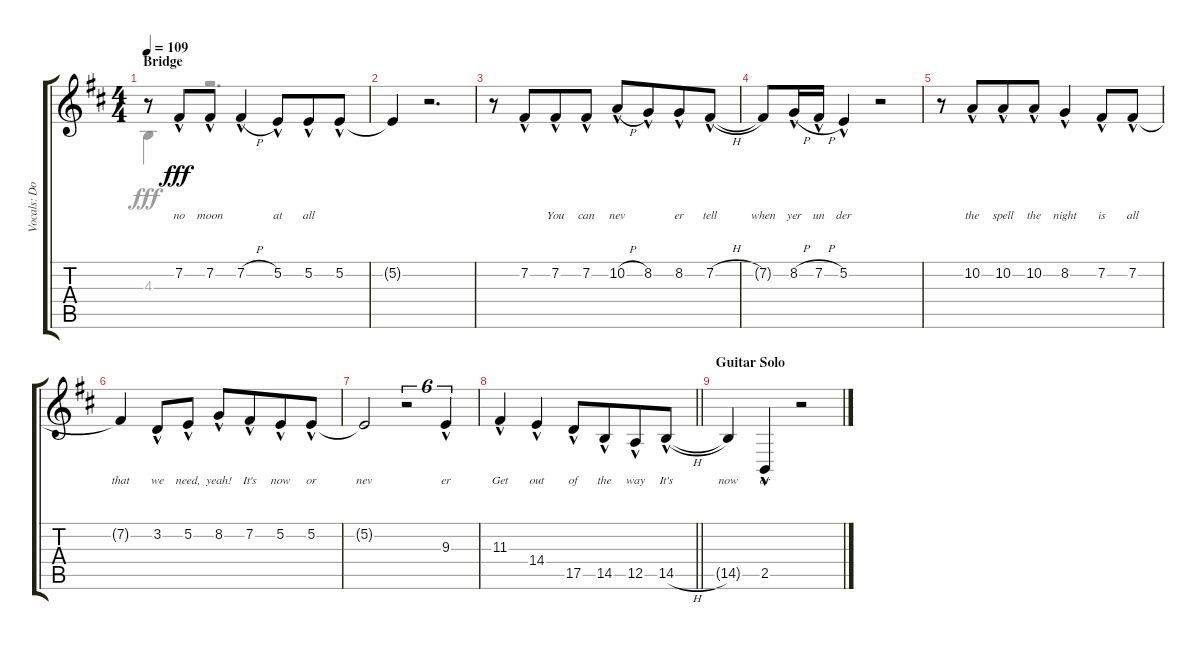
\track ("Vocals: Don" "Vocals: Do") {instrument lead2sawtooth}
\staff {score tabs}
\tuning (E4 B3 G3 D3 A2 E2) {hide}
\voice
\ts (4 4)
\section ("" "Bridge")
\tempo 109
\clef g2
\ks d
r.8{dy fff} 7.2{hac}.8{lyrics (0 "no") lyrics (1 "") lyrics (2 "") lyrics (3 "") lyrics (4 "") beam merge} 7.2{hac}.8{lyrics (0 "moon") lyrics (1 "") lyrics (2 "") lyrics (3 "") lyrics (4 "")} 7.2{h hac}.4{lyrics (0 "") lyrics (1 "") lyrics (2 "") lyrics (3 "") lyrics (4 "")} 5.2{hac}.8{lyrics (0 "at") lyrics (1 "") lyrics (2 "") lyrics (3 "") lyrics (4 "") beam merge} 5.2{hac}.8{lyrics (0 "all") lyrics (1 "") lyrics (2 "") lyrics (3 "") lyrics (4 "")} 5.2{hac}.8{lyrics (0 "") lyrics (1 "") lyrics (2 "") lyrics (3 "") lyrics (4 "")} |
5.2{t}.4{lyrics (0 "") lyrics (1 "") lyrics (2 "") lyrics (3 "") lyrics (4 "")} r.2{d} |
r.8 7.2{hac}.8{lyrics (0 "") lyrics (1 "") lyrics (2 "") lyrics (3 "") lyrics (4 "") beam merge} 7.2{hac}.8{lyrics (0 "You") lyrics (1 "") lyrics (2 "") lyrics (3 "") lyrics (4 "")} 7.2{hac}.8{lyrics (0 "can") lyrics (1 "") lyrics (2 "") lyrics (3 "") lyrics (4 "")} 10.2{h hac}.8{lyrics (0 "nev") lyrics (1 "") lyrics (2 "") lyrics (3 "") lyrics (4 "")} 8.2{hac}.8{lyrics (0 "") lyrics (1 "") lyrics (2 "") lyrics (3 "") lyrics (4 "") beam merge} 8.2{hac}.8{lyrics (0 "er") lyrics (1 "") lyrics (2 "") lyrics (3 "") lyrics (4 "")} 7.2{h hac}.8{lyrics (0 "tell") lyrics (1 "") lyrics (2 "") lyrics (3 "") lyrics (4 "")} |
7.2{t}.8{lyrics (0 "when") lyrics (1 "") lyrics (2 "") lyrics (3 "") lyrics (4 "")} 8.2{h hac}.16{lyrics (0 "yer") lyrics (1 "") lyrics (2 "") lyrics (3 "") lyrics (4 "")} 7.2{h hac}.16{lyrics (0 "un") lyrics (1 "") lyrics (2 "") lyrics (3 "") lyrics (4 "")} 5.2{hac}.4{lyrics (0 "der") lyrics (1 "") lyrics (2 "") lyrics (3 "") lyrics (4 "")} r.2 |
r.8 10.2{hac}.8{lyrics (0 "the") lyrics (1 "") lyrics (2 "") lyrics (3 "") lyrics (4 "") beam merge} 10.2{hac}.8{lyrics (0 "spell") lyrics (1 "") lyrics (2 "") lyrics (3 "") lyrics (4 "")} 10.2{hac}.8{lyrics (0 "the") lyrics (1 "") lyrics (2 "") lyrics (3 "") lyrics (4 "")} 8.2{hac}.4{lyrics (0 "night") lyrics (1 "") lyrics (2 "") lyrics (3 "") lyrics (4 "")} 7.2{hac}.8{lyrics (0 "is") lyrics (1 "") lyrics (2 "") lyrics (3 "") lyrics (4 "")} 7.2{hac}.8{lyrics (0 "all") lyrics (1 "") lyrics (2 "") lyrics (3 "") lyrics (4 "")} |
7.2{t}.4{lyrics (0 "that") lyrics (1 "") lyrics (2 "") lyrics (3 "") lyrics (4 "")} 3.2{hac}.8{lyrics (0 "we") lyrics (1 "") lyrics (2 "") lyrics (3 "") lyrics (4 "")} 5.2{hac}.8{lyrics (0 "need,") lyrics (1 "") lyrics (2 "") lyrics (3 "") lyrics (4 "")} 8.2{hac}.8{lyrics (0 "yeah!") lyrics (1 "") lyrics (2 "") lyrics (3 "") lyrics (4 "")} 7.2{hac}.8{lyrics (0 "It's") lyrics (1 "") lyrics (2 "") lyrics (3 "") lyrics (4 "") beam merge} 5.2{hac}.8{lyrics (0 "now") lyrics (1 "") lyrics (2 "") lyrics (3 "") lyrics (4 "")} 5.2{hac}.8{lyrics (0 "or") lyrics (1 "") lyrics (2 "") lyrics (3 "") lyrics (4 "")} |
5.2{t}.2{lyrics (0 "nev") lyrics (1 "") lyrics (2 "") lyrics (3 "") lyrics (4 "")} r.2{tu (6 4)} 9.3{hac}.4{tu (6 4) lyrics (0 "er") lyrics (1 "") lyrics (2 "") lyrics (3 "") lyrics (4 "")} |
\barLineRight lightlight
11.3{hac}.4{lyrics (0 "Get") lyrics (1 "") lyrics (2 "") lyrics (3 "") lyrics (4 "")} 14.4{hac}.4{lyrics (0 "out") lyrics (1 "") lyrics (2 "") lyrics (3 "") lyrics (4 "")} 17.5{hac}.8{lyrics (0 "of") lyrics (1 "") lyrics (2 "") lyrics (3 "") lyrics (4 "")} 14.5{hac}.8{lyrics (0 "the") lyrics (1 "") lyrics (2 "") lyrics (3 "") lyrics (4 "") beam merge} 12.5{hac}.8{lyrics (0 "way") lyrics (1 "") lyrics (2 "") lyrics (3 "") lyrics (4 "")} 14.5{h hac}.8{lyrics (0 "It's") lyrics (1 "") lyrics (2 "") lyrics (3 "") lyrics (4 "")} |
\section ("" "Guitar Solo")
14.5{t}.4{lyrics (0 "now") lyrics (1 "") lyrics (2 "") lyrics (3 "") lyrics (4 "")} 2.5{hac}.4{lyrics (0 "or") lyrics (1 "") lyrics (2 "") lyrics (3 "") lyrics (4 "")} r.2 |
|
|
|
|
|
|
\voice
\clef g2
\ottava regular
\simile none
\ks d
4.3{t}.4{dy fff} r.2{d} |
|
|
|
|
|
|
\barLineRight lightlight
|
|
|
|
|
|
|
|
